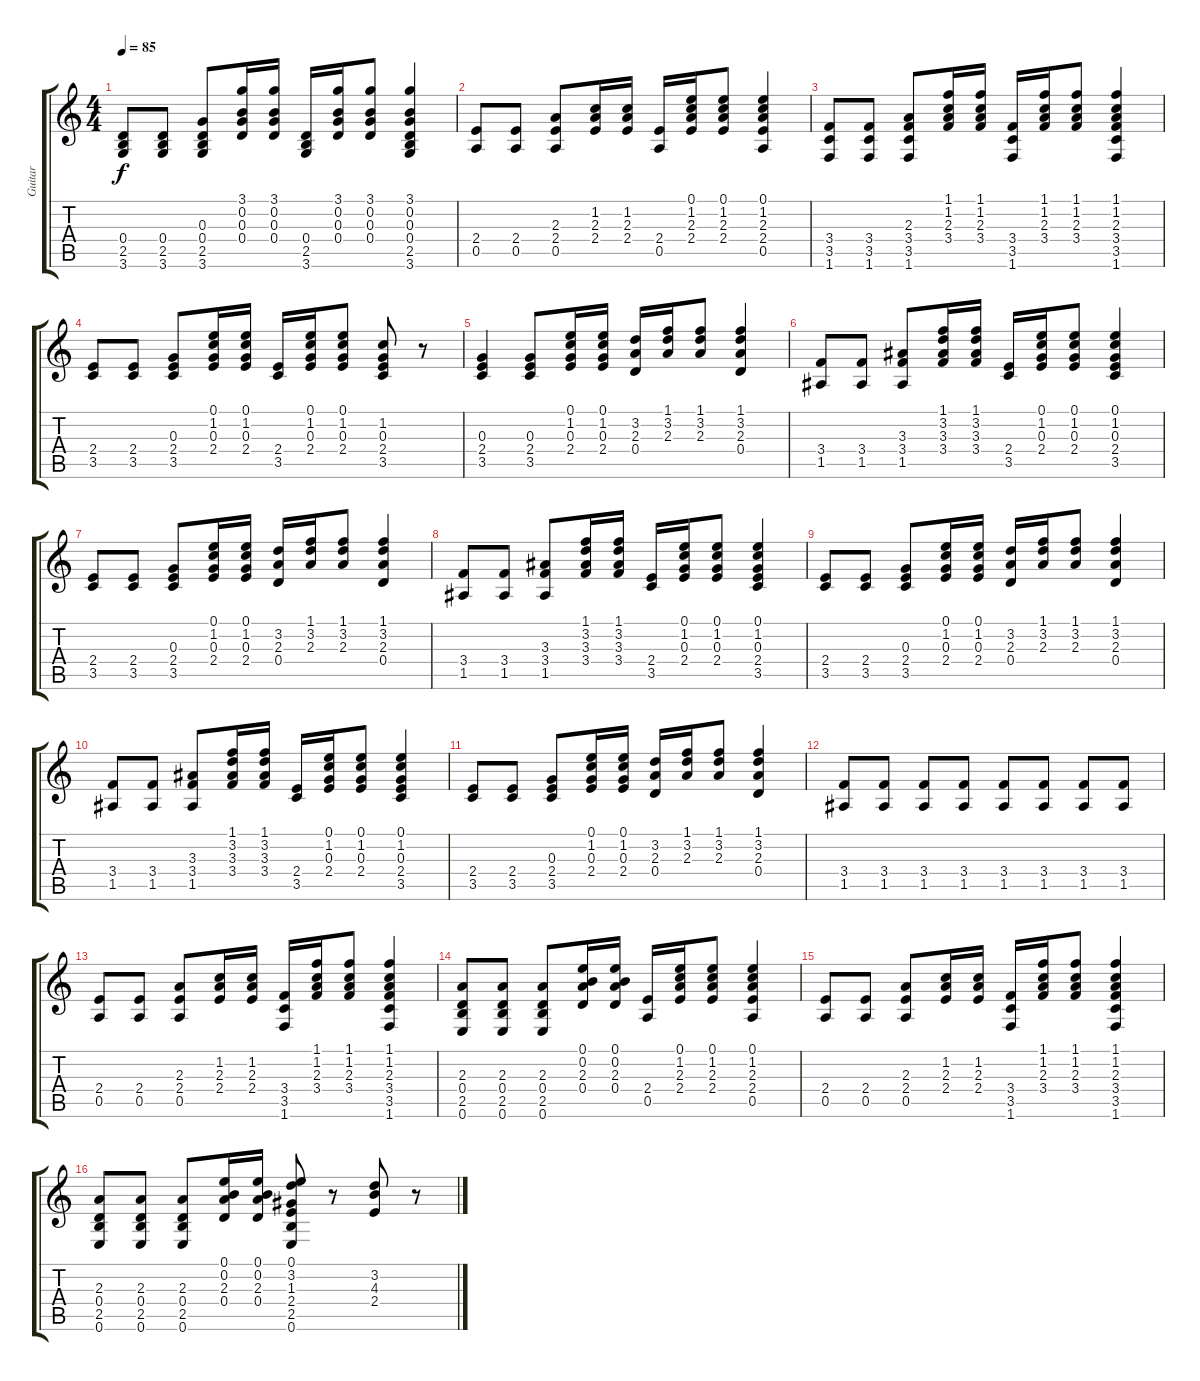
\track ("Guitar" "Guitar") {instrument acousticguitarnylon}
\staff {score tabs}
\tuning (E4 B3 G3 D3 A2 E2) {hide}
\ts (4 4)
\tempo 85
\clef g2
\ks c
(0.4 2.5 3.6).8{dy f} (0.4 2.5 3.6).8 (0.3 0.4 2.5 3.6).8 (3.1 0.2 0.3 0.4).16 (3.1 0.2 0.3 0.4).16 (0.4 2.5 3.6).16 (3.1 0.2 0.3 0.4).16 (3.1 0.2 0.3 0.4).8 (3.1 0.2 0.3 0.4 2.5 3.6).4 |
(2.4 0.5).8 (2.4 0.5).8 (2.3 2.4 0.5).8 (1.2 2.3 2.4).16 (1.2 2.3 2.4).16 (2.4 0.5).16 (0.1 1.2 2.3 2.4).16 (0.1 1.2 2.3 2.4).8 (0.1 1.2 2.3 2.4 0.5).4 |
(3.4 3.5 1.6).8 (3.4 3.5 1.6).8 (2.3 3.4 3.5 1.6).8 (1.1 1.2 2.3 3.4).16 (1.1 1.2 2.3 3.4).16 (3.4 3.5 1.6).16 (1.1 1.2 2.3 3.4).16 (1.1 1.2 2.3 3.4).8 (1.1 1.2 2.3 3.4 3.5 1.6).4 |
(2.4 3.5).8 (2.4 3.5).8 (0.3 2.4 3.5).8 (0.1 1.2 0.3 2.4).16 (0.1 1.2 0.3 2.4).16 (2.4 3.5).16 (0.1 1.2 0.3 2.4).16 (0.1 1.2 0.3 2.4).8 (1.2 0.3 2.4 3.5).8 r.8 |
(0.3 2.4 3.5).4 (0.3 2.4 3.5).8 (0.1 1.2 0.3 2.4).16 (0.1 1.2 0.3 2.4).16 (3.2 2.3 0.4).16 (1.1 3.2 2.3).16 (1.1 3.2 2.3).8 (1.1 3.2 2.3 0.4).4 |
(3.4 1.5).8 (3.4 1.5).8 (3.3 3.4 1.5).8 (1.1 3.2 3.3 3.4).16 (1.1 3.2 3.3 3.4).16 (2.4 3.5).16 (0.1 1.2 0.3 2.4).16 (0.1 1.2 0.3 2.4).8 (0.1 1.2 0.3 2.4 3.5).4 |
(2.4 3.5).8 (2.4 3.5).8 (0.3 2.4 3.5).8 (0.1 1.2 0.3 2.4).16 (0.1 1.2 0.3 2.4).16 (3.2 2.3 0.4).16 (1.1 3.2 2.3).16 (1.1 3.2 2.3).8 (1.1 3.2 2.3 0.4).4 |
(3.4 1.5).8 (3.4 1.5).8 (3.3 3.4 1.5).8 (1.1 3.2 3.3 3.4).16 (1.1 3.2 3.3 3.4).16 (2.4 3.5).16 (0.1 1.2 0.3 2.4).16 (0.1 1.2 0.3 2.4).8 (0.1 1.2 0.3 2.4 3.5).4 |
(2.4 3.5).8 (2.4 3.5).8 (0.3 2.4 3.5).8 (0.1 1.2 0.3 2.4).16 (0.1 1.2 0.3 2.4).16 (3.2 2.3 0.4).16 (1.1 3.2 2.3).16 (1.1 3.2 2.3).8 (1.1 3.2 2.3 0.4).4 |
(3.4 1.5).8 (3.4 1.5).8 (3.3 3.4 1.5).8 (1.1 3.2 3.3 3.4).16 (1.1 3.2 3.3 3.4).16 (2.4 3.5).16 (0.1 1.2 0.3 2.4).16 (0.1 1.2 0.3 2.4).8 (0.1 1.2 0.3 2.4 3.5).4 |
(2.4 3.5).8 (2.4 3.5).8 (0.3 2.4 3.5).8 (0.1 1.2 0.3 2.4).16 (0.1 1.2 0.3 2.4).16 (3.2 2.3 0.4).16 (1.1 3.2 2.3).16 (1.1 3.2 2.3).8 (1.1 3.2 2.3 0.4).4 |
(3.4 1.5).8 (3.4 1.5).8 (3.4 1.5).8 (3.4 1.5).8 (3.4 1.5).8 (3.4 1.5).8 (3.4 1.5).8 (3.4 1.5).8 |
(2.4 0.5).8 (2.4 0.5).8 (2.3 2.4 0.5).8 (1.2 2.3 2.4).16 (1.2 2.3 2.4).16 (3.4 3.5 1.6).16 (1.1 1.2 2.3 3.4).16 (1.1 1.2 2.3 3.4).8 (1.1 1.2 2.3 3.4 3.5 1.6).4 |
(2.3 0.4 2.5 0.6).8 (2.3 0.4 2.5 0.6).8 (2.3 0.4 2.5 0.6).8 (0.1 0.2 2.3 0.4).16 (0.1 0.2 2.3 0.4).16 (2.4 0.5).16 (0.1 1.2 2.3 2.4).16 (0.1 1.2 2.3 2.4).8 (0.1 1.2 2.3 2.4 0.5).4 |
(2.4 0.5).8 (2.4 0.5).8 (2.3 2.4 0.5).8 (1.2 2.3 2.4).16 (1.2 2.3 2.4).16 (3.4 3.5 1.6).16 (1.1 1.2 2.3 3.4).16 (1.1 1.2 2.3 3.4).8 (1.1 1.2 2.3 3.4 3.5 1.6).4 |
(2.3 0.4 2.5 0.6).8 (2.3 0.4 2.5 0.6).8 (2.3 0.4 2.5 0.6).8 (0.1 0.2 2.3 0.4).16 (0.1 0.2 2.3 0.4).16 (0.1 3.2 1.3 2.4 2.5 0.6).8 r.8 (3.2 4.3 2.4).8 r.8
